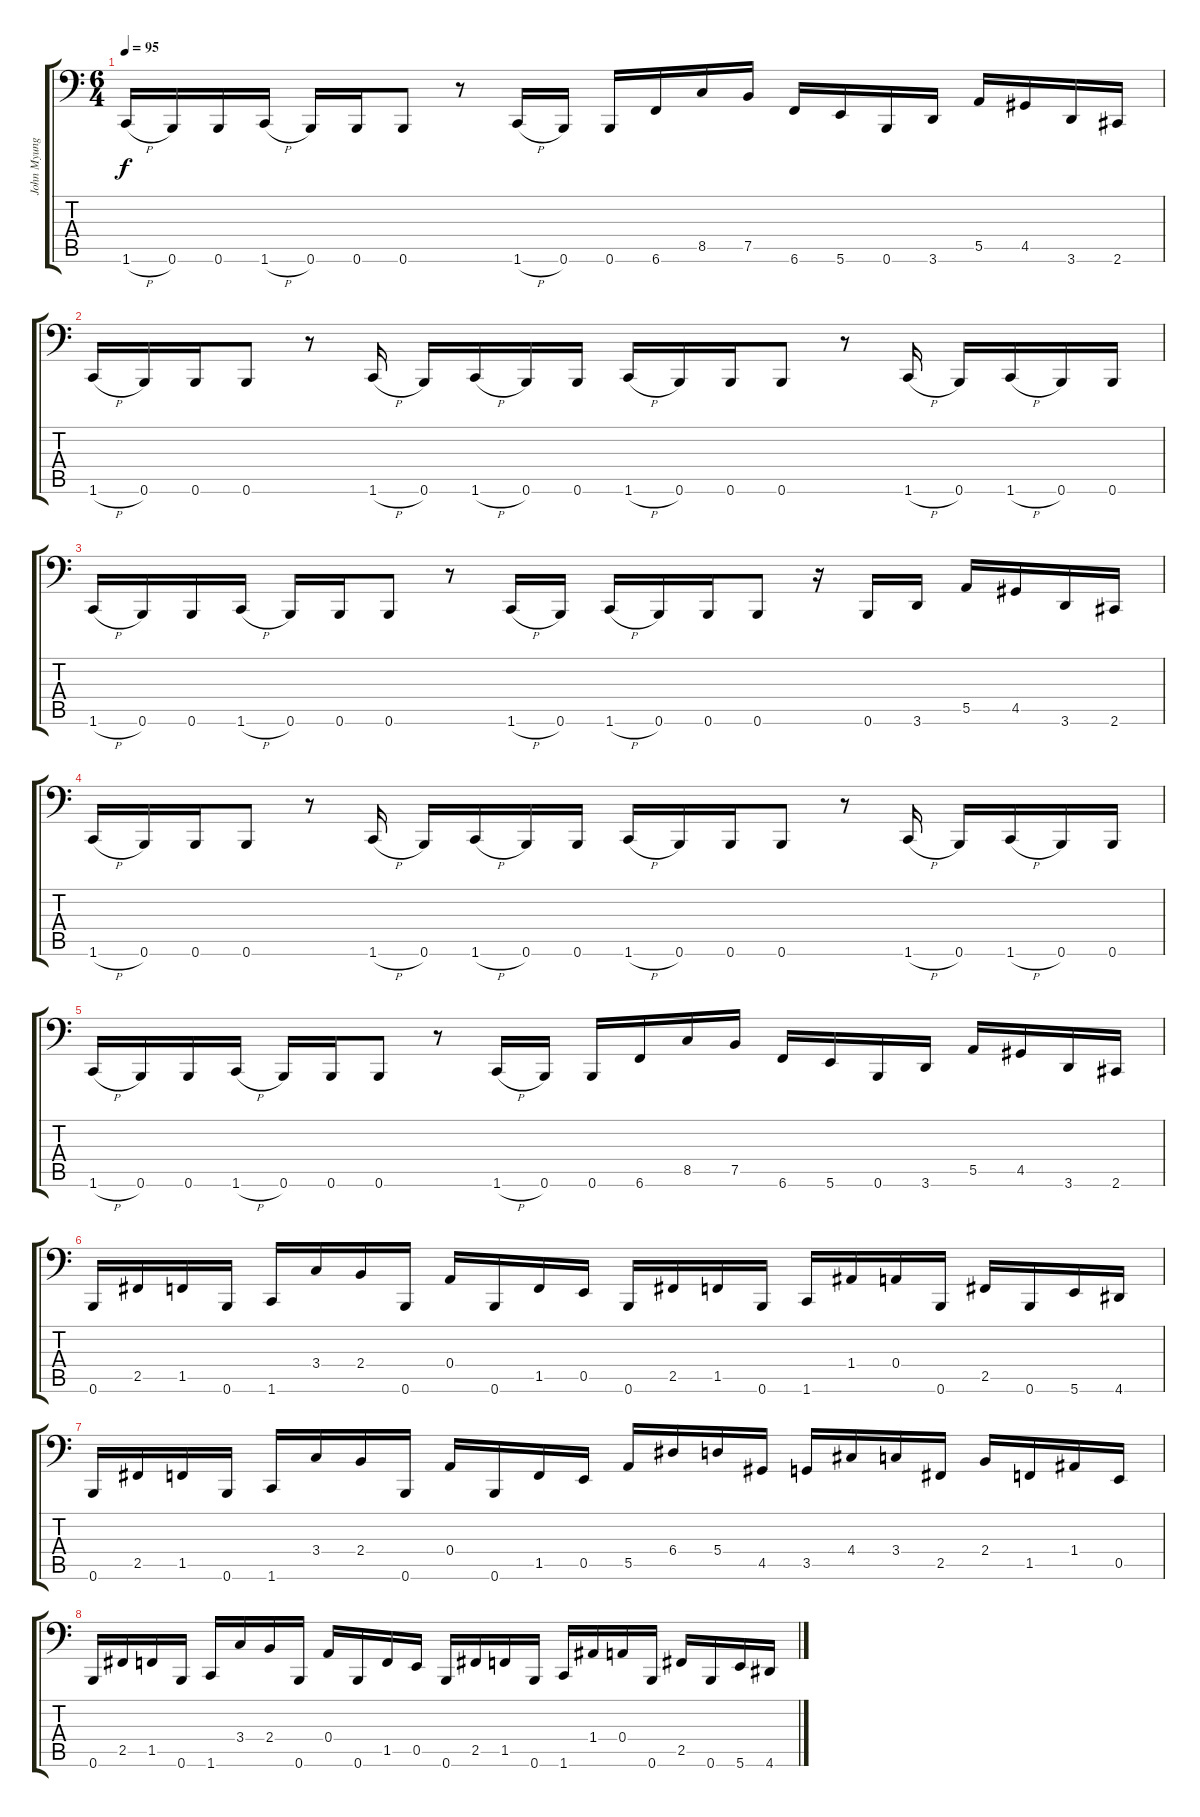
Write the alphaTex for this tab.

\track ("John Myung" "John Myung") {instrument electricbassfinger}
\staff {score tabs}
\tuning (C3 G2 D2 A1 E1 B0) {hide}
\ts (6 4)
\tempo 95
\clef f4
\ks c
1.6{h}.16{dy f} 0.6.16 0.6.16 1.6{h}.16 0.6.16 0.6.16 0.6.8 r.8 1.6{h}.16 0.6.16 0.6.16 6.6.16 8.5.16 7.5.16 6.6.16 5.6.16 0.6.16 3.6.16 5.5.16 4.5.16 3.6.16 2.6.16 |
1.6{h}.16 0.6.16 0.6.16 0.6.8 r.8 1.6{h}.16 0.6.16 1.6{h}.16 0.6.16 0.6.16 1.6{h}.16 0.6.16 0.6.16 0.6.8 r.8 1.6{h}.16 0.6.16 1.6{h}.16 0.6.16 0.6.16 |
1.6{h}.16 0.6.16 0.6.16 1.6{h}.16 0.6.16 0.6.16 0.6.8 r.8 1.6{h}.16 0.6.16 1.6{h}.16 0.6.16 0.6.16 0.6.8 r.16 0.6.16 3.6.16 5.5.16 4.5.16 3.6.16 2.6.16 |
1.6{h}.16 0.6.16 0.6.16 0.6.8 r.8 1.6{h}.16 0.6.16 1.6{h}.16 0.6.16 0.6.16 1.6{h}.16 0.6.16 0.6.16 0.6.8 r.8 1.6{h}.16 0.6.16 1.6{h}.16 0.6.16 0.6.16 |
1.6{h}.16 0.6.16 0.6.16 1.6{h}.16 0.6.16 0.6.16 0.6.8 r.8 1.6{h}.16 0.6.16 0.6.16 6.6.16 8.5.16 7.5.16 6.6.16 5.6.16 0.6.16 3.6.16 5.5.16 4.5.16 3.6.16 2.6.16 |
0.6.16 2.5.16 1.5.16 0.6.16 1.6.16 3.4.16 2.4.16 0.6.16 0.4.16 0.6.16 1.5.16 0.5.16 0.6.16 2.5.16 1.5.16 0.6.16 1.6.16 1.4.16 0.4.16 0.6.16 2.5.16 0.6.16 5.6.16 4.6.16 |
0.6.16 2.5.16 1.5.16 0.6.16 1.6.16 3.4.16 2.4.16 0.6.16 0.4.16 0.6.16 1.5.16 0.5.16 5.5.16 6.4.16 5.4.16 4.5.16 3.5.16 4.4.16 3.4.16 2.5.16 2.4.16 1.5.16 1.4.16 0.5.16 |
0.6.16 2.5.16 1.5.16 0.6.16 1.6.16 3.4.16 2.4.16 0.6.16 0.4.16 0.6.16 1.5.16 0.5.16 0.6.16 2.5.16 1.5.16 0.6.16 1.6.16 1.4.16 0.4.16 0.6.16 2.5.16 0.6.16 5.6.16 4.6.16
